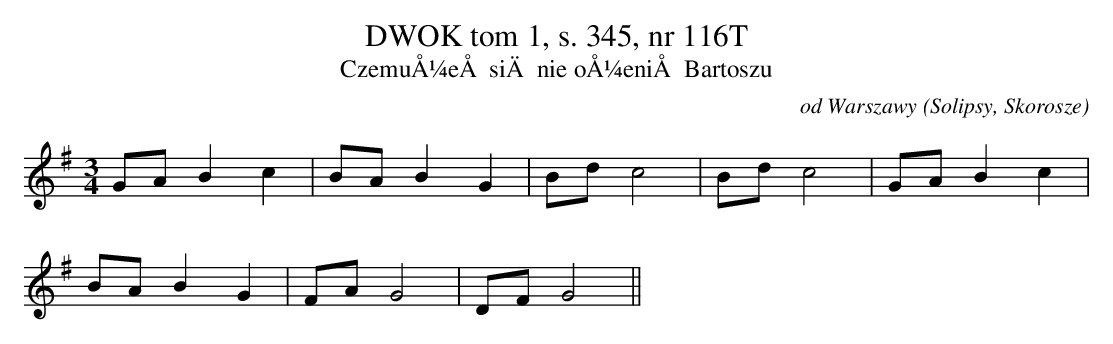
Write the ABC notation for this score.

X:1
T: DWOK tom 1, s. 345, nr 116T
T: CzemuÅ¼eÅ siÄ nie oÅ¼eniÅ Bartoszu
O: od Warszawy (Solipsy, Skorosze)
M: 3/4
L: 1/8
K: G
GAB2c2 | BAB2G2 | Bdc4 | Bdc4 | GAB2c2 |
BAB2G2 | FAG4 | DFG4 ||
